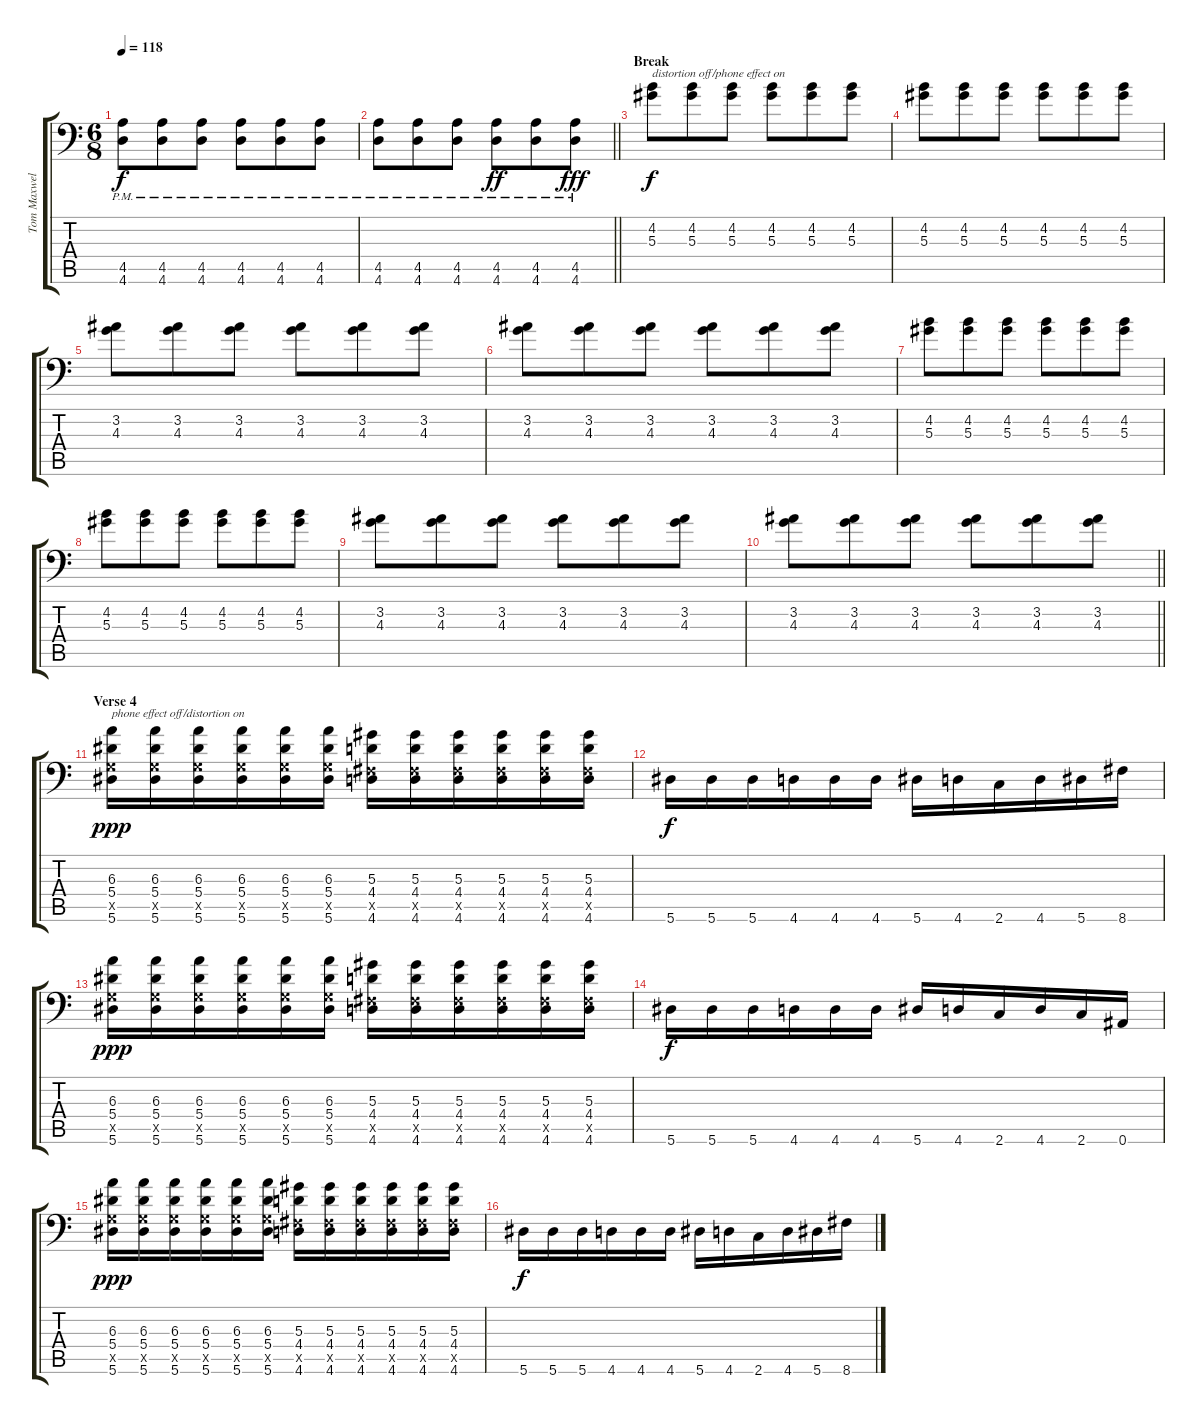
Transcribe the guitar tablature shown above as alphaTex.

\track ("Tom Maxwell [Lead]" "Tom Maxwel") {instrument distortionguitar}
\staff {score tabs}
\tuning (C4 G3 Eb3 Bb2 F2 Bb1) {hide}
\ts (6 8)
\tempo 118
\clef f4
\ks c
(4.5{pm} 4.6{pm}).8{dy f} (4.5{pm} 4.6{pm}).8 (4.5{pm} 4.6{pm}).8 (4.5{pm} 4.6{pm}).8 (4.5{pm} 4.6{pm}).8 (4.5{pm} 4.6{pm}).8 |
\barLineRight lightlight
(4.5{pm} 4.6{pm}).8 (4.5{pm} 4.6{pm}).8 (4.5{pm} 4.6{pm}).8 (4.5{pm} 4.6{pm}).8{dy ff} (4.5{pm} 4.6{pm}).8 (4.5{pm} 4.6{pm}).8{dy fff} |
\section ("" "Break")
(4.2 5.3).8{txt "distortion off/phone effect on" dy f volume 13 instrument electricpiano2} (4.2 5.3).8 (4.2 5.3).8 (4.2 5.3).8 (4.2 5.3).8 (4.2 5.3).8 |
(4.2 5.3).8 (4.2 5.3).8 (4.2 5.3).8 (4.2 5.3).8 (4.2 5.3).8 (4.2 5.3).8 |
(3.2 4.3).8 (3.2 4.3).8 (3.2 4.3).8 (3.2 4.3).8 (3.2 4.3).8 (3.2 4.3).8 |
(3.2 4.3).8 (3.2 4.3).8 (3.2 4.3).8 (3.2 4.3).8 (3.2 4.3).8 (3.2 4.3).8 |
(4.2 5.3).8 (4.2 5.3).8 (4.2 5.3).8 (4.2 5.3).8 (4.2 5.3).8 (4.2 5.3).8 |
(4.2 5.3).8 (4.2 5.3).8 (4.2 5.3).8 (4.2 5.3).8 (4.2 5.3).8 (4.2 5.3).8 |
(3.2 4.3).8 (3.2 4.3).8 (3.2 4.3).8 (3.2 4.3).8 (3.2 4.3).8 (3.2 4.3).8 |
\barLineRight lightlight
(3.2 4.3).8 (3.2 4.3).8 (3.2 4.3).8 (3.2 4.3).8 (3.2 4.3).8 (3.2 4.3).8 |
\section ("" "Verse 4")
(6.3 5.4 2.5{x} 5.6).16{txt "phone effect off/distortion on" dy ppp volume 16 instrument distortionguitar} (6.3 5.4 2.5{x} 5.6).16 (6.3 5.4 2.5{x} 5.6).16 (6.3 5.4 2.5{x} 5.6).16 (6.3 5.4 2.5{x} 5.6).16 (6.3 5.4 2.5{x} 5.6).16 (5.3 4.4 1.5{x} 4.6).16 (5.3 4.4 1.5{x} 4.6).16 (5.3 4.4 1.5{x} 4.6).16 (5.3 4.4 1.5{x} 4.6).16 (5.3 4.4 1.5{x} 4.6).16 (5.3 4.4 1.5{x} 4.6).16 |
5.6.16{dy f} 5.6.16 5.6.16 4.6.16 4.6.16 4.6.16 5.6.16 4.6.16 2.6.16 4.6.16 5.6.16 8.6.16 |
(6.3 5.4 2.5{x} 5.6).16{dy ppp} (6.3 5.4 2.5{x} 5.6).16 (6.3 5.4 2.5{x} 5.6).16 (6.3 5.4 2.5{x} 5.6).16 (6.3 5.4 2.5{x} 5.6).16 (6.3 5.4 2.5{x} 5.6).16 (5.3 4.4 1.5{x} 4.6).16 (5.3 4.4 1.5{x} 4.6).16 (5.3 4.4 1.5{x} 4.6).16 (5.3 4.4 1.5{x} 4.6).16 (5.3 4.4 1.5{x} 4.6).16 (5.3 4.4 1.5{x} 4.6).16 |
5.6.16{dy f} 5.6.16 5.6.16 4.6.16 4.6.16 4.6.16 5.6.16 4.6.16 2.6.16 4.6.16 2.6.16 0.6.16 |
(6.3 5.4 2.5{x} 5.6).16{dy ppp} (6.3 5.4 2.5{x} 5.6).16 (6.3 5.4 2.5{x} 5.6).16 (6.3 5.4 2.5{x} 5.6).16 (6.3 5.4 2.5{x} 5.6).16 (6.3 5.4 2.5{x} 5.6).16 (5.3 4.4 1.5{x} 4.6).16 (5.3 4.4 1.5{x} 4.6).16 (5.3 4.4 1.5{x} 4.6).16 (5.3 4.4 1.5{x} 4.6).16 (5.3 4.4 1.5{x} 4.6).16 (5.3 4.4 1.5{x} 4.6).16 |
5.6.16{dy f} 5.6.16 5.6.16 4.6.16 4.6.16 4.6.16 5.6.16 4.6.16 2.6.16 4.6.16 5.6.16 8.6.16
